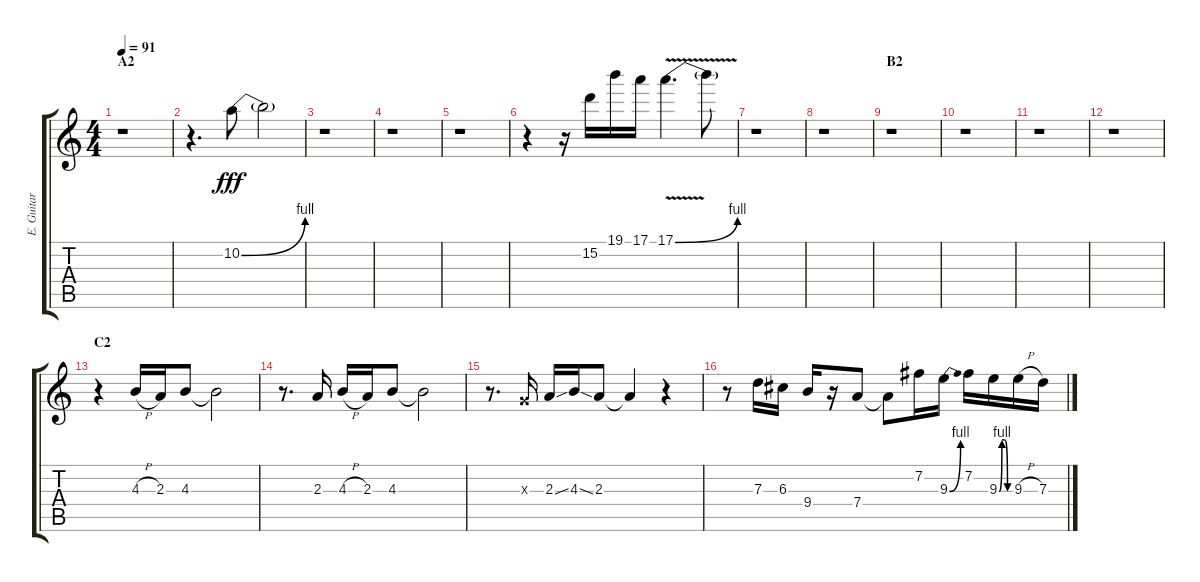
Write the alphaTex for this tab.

\track ("E. Guitar 1 (Lead)" "E. Guitar ") {instrument distortionguitar}
\staff {score tabs}
\tuning (E4 B3 G3 D3 A2 E2) {hide}
\ts (4 4)
\section ("" "A2")
\tempo 91
\clef g2
\ks c
r.1{dy fff} |
r.4{d} 10.2{be (bend 0 0 60 4)}.8 10.2{t}.2 |
r.1 |
r.1 |
r.1 |
r.4 r.16 15.2.16 19.1.16 17.1.16 17.1{be (bend 0 0 60 4) v}.4{d} 17.1{t}.8 |
r.1 |
r.1 |
\section ("" "B2")
r.1 |
r.1 |
r.1 |
r.1 |
\section ("" "C2")
r.4 4.3{h}.16 2.3.16 4.3.8 4.3{t}.2 |
r.8{d} 2.3.16 4.3{h}.16 2.3.16 4.3.8 4.3{t}.2 |
r.8{d} 0.3{x}.16 2.3{ss}.16 4.3{ss}.16 2.3.8 2.3{t}.4 r.4 |
r.8 7.3.16 6.3.16 9.4.16 r.16 7.4.8 7.4{t}.8 7.2.16 9.3{be (bend 0 0 60 4)}.16 7.2.16 9.3{be (custom 0 0 15 4 30 4 45 0 60 0)}.16 9.3{h}.16 7.3.16
